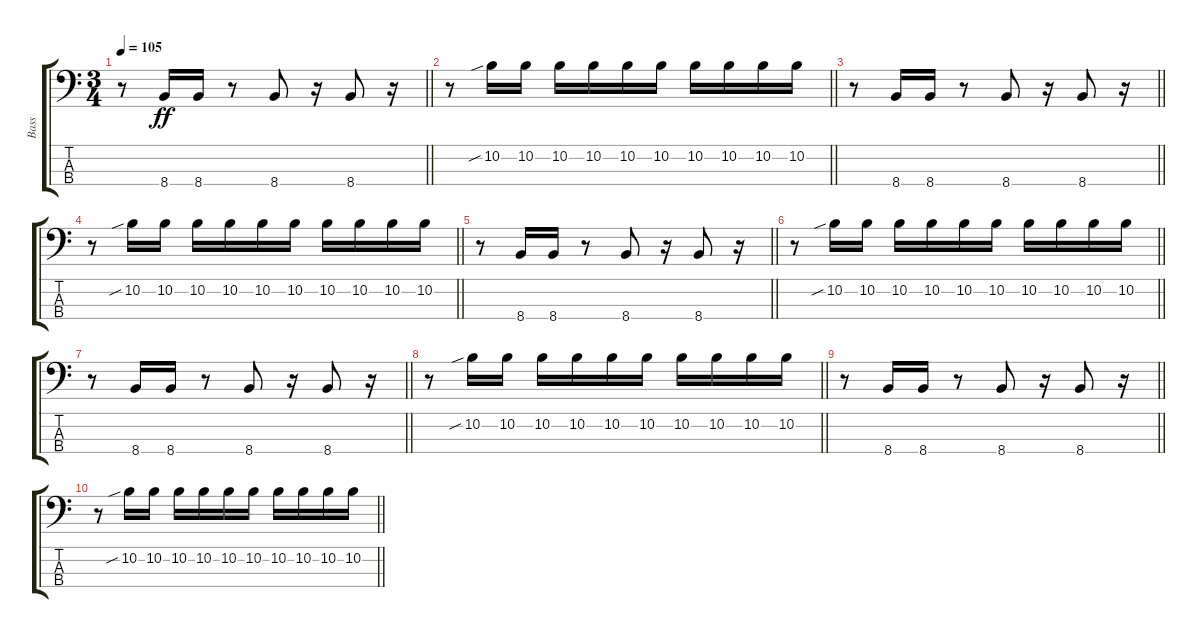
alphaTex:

\track ("Bass" "Bass") {instrument electricbasspick}
\staff {score tabs}
\tuning (Gb2 Db2 Ab1 Eb1) {hide}
\ts (3 4)
\tempo 105
\clef f4
\barLineRight lightlight
\ks c
r.8{dy ff} 8.4.16 8.4.16 r.8 8.4.8 r.16 8.4.8 r.16 |
\barLineRight lightlight
r.8 10.2{sib}.16 10.2.16 10.2.16 10.2.16 10.2.16 10.2.16 10.2.16 10.2.16 10.2.16 10.2.16 |
\barLineRight lightlight
r.8 8.4.16 8.4.16 r.8 8.4.8 r.16 8.4.8 r.16 |
\barLineRight lightlight
r.8 10.2{sib}.16 10.2.16 10.2.16 10.2.16 10.2.16 10.2.16 10.2.16 10.2.16 10.2.16 10.2.16 |
\barLineRight lightlight
r.8 8.4.16 8.4.16 r.8 8.4.8 r.16 8.4.8 r.16 |
\barLineRight lightlight
r.8 10.2{sib}.16 10.2.16 10.2.16 10.2.16 10.2.16 10.2.16 10.2.16 10.2.16 10.2.16 10.2.16 |
\barLineRight lightlight
r.8 8.4.16 8.4.16 r.8 8.4.8 r.16 8.4.8 r.16 |
\barLineRight lightlight
r.8 10.2{sib}.16 10.2.16 10.2.16 10.2.16 10.2.16 10.2.16 10.2.16 10.2.16 10.2.16 10.2.16 |
\barLineRight lightlight
r.8 8.4.16 8.4.16 r.8 8.4.8 r.16 8.4.8 r.16 |
\barLineRight lightlight
r.8 10.2{sib}.16 10.2.16 10.2.16 10.2.16 10.2.16 10.2.16 10.2.16 10.2.16 10.2.16 10.2.16
